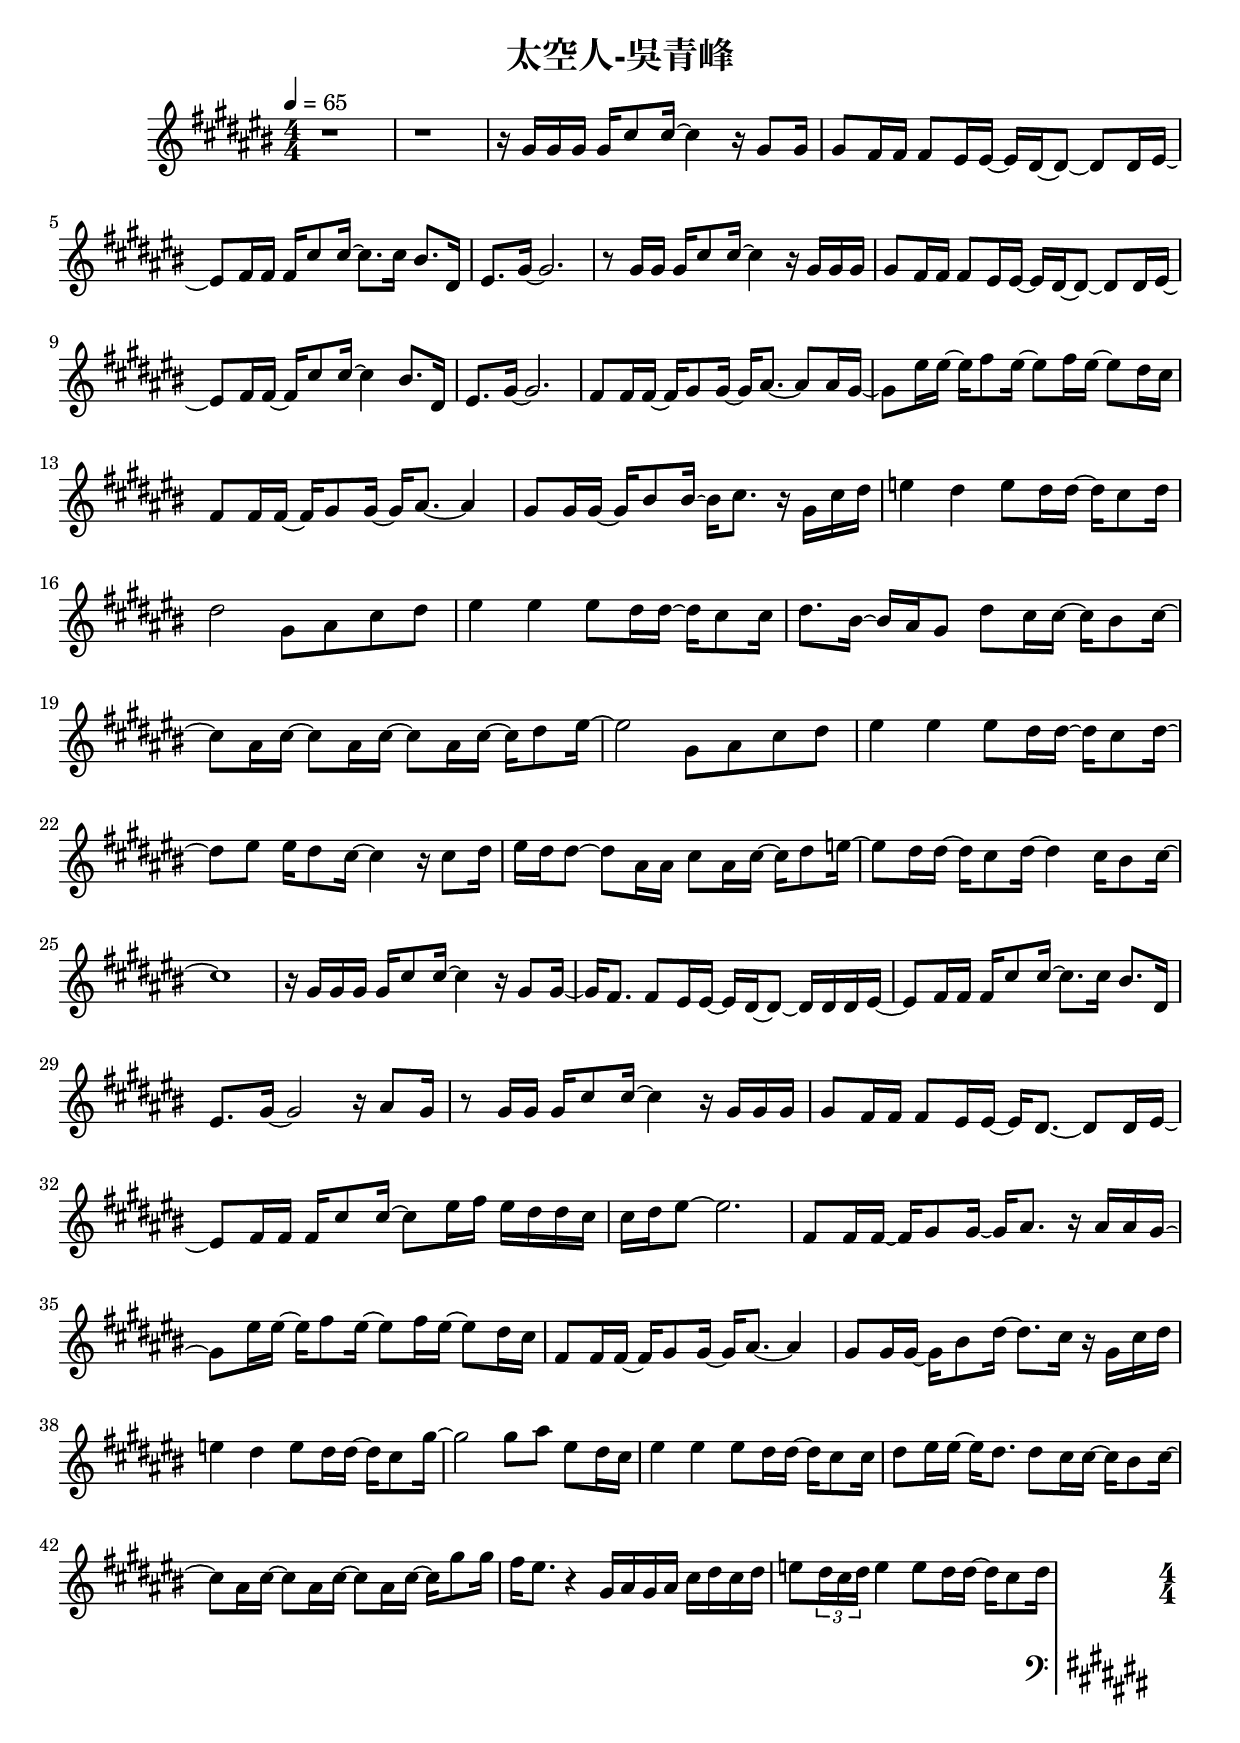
\header {
  title = "太空人-吳青峰"
  composer = ""
}

righthand = {\clef treble \key cis\major \numericTimeSignature \time 4/4 \tempo 4=65
  <<
  \relative cis''{
    %intro
    r1 | r |
    %verse1
    r16 gis gis gis gis cis8 cis16~ cis4 r16 gis8 gis16 |
    gis8 fis16 fis fis8 eis16 eis~ eis dis~ dis8~ dis dis16 eis~ |
    eis8 fis16 fis fis cis'8 cis16~ cis8. cis16 bis8. dis,16 |
    eis8. gis16~ gis2. |

    r8 gis16 gis gis cis8 cis16~ cis4 r16 gis gis gis |
    gis8 fis16 fis fis8 eis16 eis~ eis dis~ dis8~ dis dis16 eis~ |
    eis8 fis16 fis~ fis cis'8 cis16~ cis4 bis8. dis,16 |
    eis8. gis16~ gis2. |
    %pre-chorus 
    fis8 fis16 fis~ fis gis8 gis16~ gis16 ais8.~ ais8 ais16 gis~|
    gis8 eis'16 eis16~ eis16 fis8 eis16~ eis8 fis16 eis16~ eis8 dis16 cis |
    fis,8 fis16 fis~ fis gis8 gis16~ gis16 ais8.~ ais4 |
    gis8 gis16 gis~ gis bis8 bis16~ bis16 cis8. r16 gis cis dis |
    e4 dis e8 dis16 dis~ dis cis8 dis16 |
    dis2 gis,8 ais cis dis |
    %chorus1
    eis4 eis eis8 dis16 dis~ dis cis8 cis16 |
    dis8. bis16~ bis ais gis8 dis' cis16 cis~ cis bis8 cis16~ |
    cis8 ais16 cis~ cis8 ais16 cis~ cis8 ais16 cis~ cis16 dis8 eis16~|
    eis2 gis,8 ais cis dis |

    eis4 eis eis8 dis16 dis~ dis cis8 dis16~|
    dis8 eis eis16 dis8 cis16~ cis4 r16 cis8 dis16|
    eis dis dis8~ dis ais16 ais cis8 ais16 cis~ cis dis8 e16~|
    e8 dis16 dis~ dis cis8 dis16~ dis4 cis16 bis8 cis16~| cis1 |
    %verse2
    r16 gis gis gis gis cis8 cis16~ cis4 r16 gis8 gis16~ |
    gis16 fis8. fis8 eis16 eis~ eis dis~ dis8~ dis16 dis dis eis~ |
    eis8 fis16 fis fis cis'8 cis16~ cis8. cis16 bis8. dis,16 |
    eis8. gis16~ gis2 r16 ais8 gis16 |

    r8 gis16 gis gis cis8 cis16~ cis4 r16 gis gis gis |
    gis8 fis16 fis fis8 eis16 eis~ eis dis8.~ dis8 dis16 eis~|
    eis8 fis16 fis fis cis'8 cis16~ cis8 eis16 fis eis dis dis cis|
    cis dis eis8~ eis2.|
    %pre-chorus2
    fis,8 fis16 fis~ fis gis8 gis16~ gis ais8. r16 ais ais gis~|
    gis8 eis'16 eis~ eis fis8 eis16~ eis8 fis16 eis~ eis8 dis16 cis|
    fis,8 fis16 fis~ fis gis8 gis16~ gis ais8.~ ais4|
    gis8 gis16 gis~ gis bis8 dis16~ dis8. cis16 r gis cis dis|
    e4 dis e8 dis16 dis~ dis cis8 gis'16~ |
    gis2 gis8 ais eis dis16 cis |
    %chorus2
    eis4 eis eis8 dis16 dis~ dis cis8 cis16|
    dis8 eis16 eis~ eis dis8. dis8 cis16 cis~ cis bis8 cis16~|
    cis8 ais16 cis~ cis8 ais16 cis~ cis8 ais16 cis~ cis gis'8 gis16|
    fis eis8. r4 gis,16 ais gis ais cis dis cis dis|
    e8 \tuplet 3/2 8 {dis16 cis dis} e4 e8 dis16 dis~ dis cis8 dis16|
  
  }

  >>

}

lefthand = {\clef bass \key cis\major \numericTimeSignature \time 4/4}

chordsname = {}




\score {<<
  \new ChordNames {\chordsname}
  \new PianoStaff {
    \new Staff \righthand
    \new Staff \lefthand
    }>>

  \layout {}
  \midi {}
}